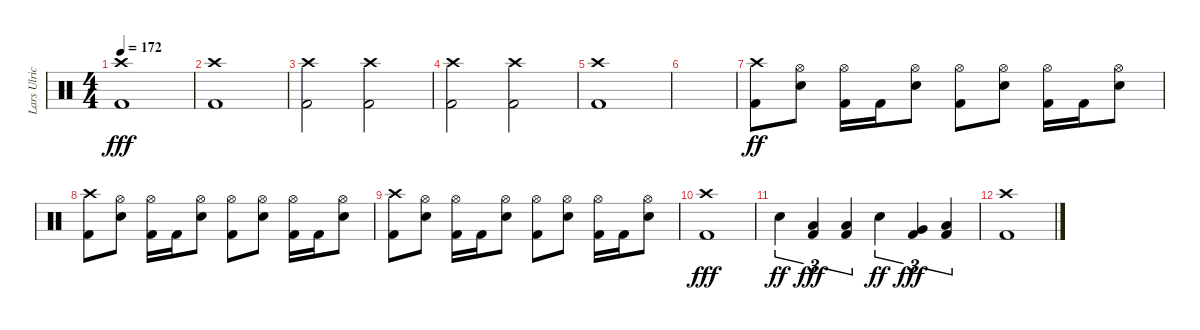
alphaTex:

\track ("Lars Ulrich" "Lars Ulric") {instrument percussion}
\staff {score}
\articulation defaults
\ts (4 4)
\tempo 172
\clef neutral
\ks c
("Crash high (hit)" "Kick (hit) 2").1{dy fff} |
("Crash high (hit)" "Kick (hit) 2").1 |
("Crash high (hit)" "Kick (hit) 2").2 ("Crash high (hit)" "Kick (hit) 2").2 |
("Crash high (hit)" "Kick (hit) 2").2 ("Crash high (hit)" "Kick (hit) 2").2 |
("Crash high (hit)" "Kick (hit) 2").1 |
|
("Crash high (hit)" "Kick (hit) 2").8{dy ff} ("Hi-Hat (open)" "Snare (hit) 2").8 ("Hi-Hat (open)" "Kick (hit) 2").16 "Kick (hit) 2".16 ("Hi-Hat (open)" "Snare (hit) 2").8 ("Hi-Hat (open)" "Kick (hit) 2").8 ("Hi-Hat (open)" "Snare (hit) 2").8 ("Hi-Hat (open)" "Kick (hit) 2").16 "Kick (hit) 2".16 ("Hi-Hat (open)" "Snare (hit) 2").8 |
("Crash high (hit)" "Kick (hit) 2").8 ("Hi-Hat (open)" "Snare (hit) 2").8 ("Hi-Hat (open)" "Kick (hit) 2").16 "Kick (hit) 2".16 ("Hi-Hat (open)" "Snare (hit) 2").8 ("Hi-Hat (open)" "Kick (hit) 2").8 ("Hi-Hat (open)" "Snare (hit) 2").8 ("Hi-Hat (open)" "Kick (hit) 2").16 "Kick (hit) 2".16 ("Hi-Hat (open)" "Snare (hit) 2").8 |
("Crash high (hit)" "Kick (hit) 2").8 ("Hi-Hat (open)" "Snare (hit) 2").8 ("Hi-Hat (open)" "Kick (hit) 2").16 "Kick (hit) 2".16 ("Hi-Hat (open)" "Snare (hit) 2").8 ("Hi-Hat (open)" "Kick (hit) 2").8 ("Hi-Hat (open)" "Snare (hit) 2").8 ("Hi-Hat (open)" "Kick (hit) 2").16 "Kick (hit) 2".16 ("Hi-Hat (open)" "Snare (hit) 2").8 |
("Crash high (hit)" "Kick (hit) 2").1{dy fff} |
"Snare (hit) 2".4{tu (3 2) dy ff} ("Low Floor Tom (hit)" "Kick (hit) 2").4{tu (3 2) dy fff} ("Low Floor Tom (hit)" "Kick (hit) 2").4{tu (3 2)} "Snare (hit) 2".4{tu (3 2) dy ff} ("Very Low Tom (hit)" "Kick (hit) 2").4{tu (3 2) dy fff} ("Low Floor Tom (hit)" "Kick (hit) 2").4{tu (3 2)} |
("Crash high (hit)" "Kick (hit) 2").1
